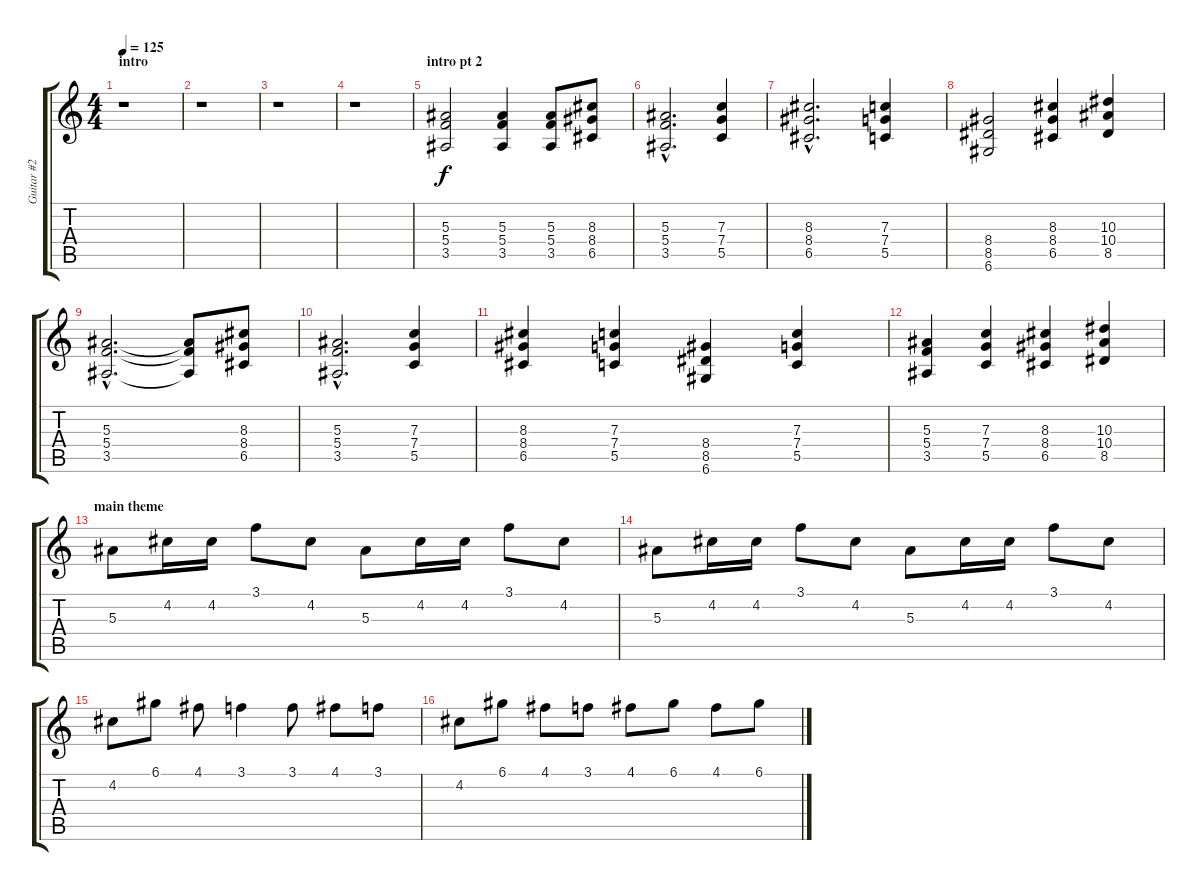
\track ("Guitar #2" "Guitar #2") {instrument distortionguitar}
\staff {score tabs}
\tuning (D4 A3 F3 C3 G2 D2) {hide}
\ts (4 4)
\section ("" "intro")
\tempo 125
\clef g2
\ks c
r.1{dy f instrument distortionguitar} |
r.1 |
r.1 |
r.1 |
\section ("" "intro pt 2")
(5.3 5.4 3.5).2 (5.3 5.4 3.5).4 (5.3 5.4 3.5).8 (8.3 8.4 6.5).8 |
(5.3{hac} 5.4{hac} 3.5{hac}).2{d} (7.3 7.4 5.5).4 |
(8.3{hac} 8.4{hac} 6.5{hac}).2{d} (7.3 7.4 5.5).4 |
(8.4 8.5 6.6).2 (8.3 8.4 6.5).4 (10.3 10.4 8.5).4 |
(5.3{hac} 5.4{hac} 3.5{hac}).2{d} (5.3{t} 5.4{t} 3.5{t}).8 (8.3 8.4 6.5).8 |
(5.3{hac} 5.4{hac} 3.5{hac}).2{d} (7.3 7.4 5.5).4 |
(8.3 8.4 6.5).4 (7.3 7.4 5.5).4 (8.4 8.5 6.6).4 (7.3 7.4 5.5).4 |
(5.3 5.4 3.5).4 (7.3 7.4 5.5).4 (8.3 8.4 6.5).4 (10.3 10.4 8.5).4 |
\section ("" "main theme")
5.3.8 4.2.16 4.2.16 3.1.8 4.2.8 5.3.8 4.2.16 4.2.16 3.1.8 4.2.8 |
5.3.8 4.2.16 4.2.16 3.1.8 4.2.8 5.3.8 4.2.16 4.2.16 3.1.8 4.2.8 |
4.2.8 6.1.8 4.1.8 3.1.4 3.1.8 4.1.8 3.1.8 |
4.2.8 6.1.8 4.1.8 3.1.8 4.1.8 6.1.8 4.1.8 6.1.8
